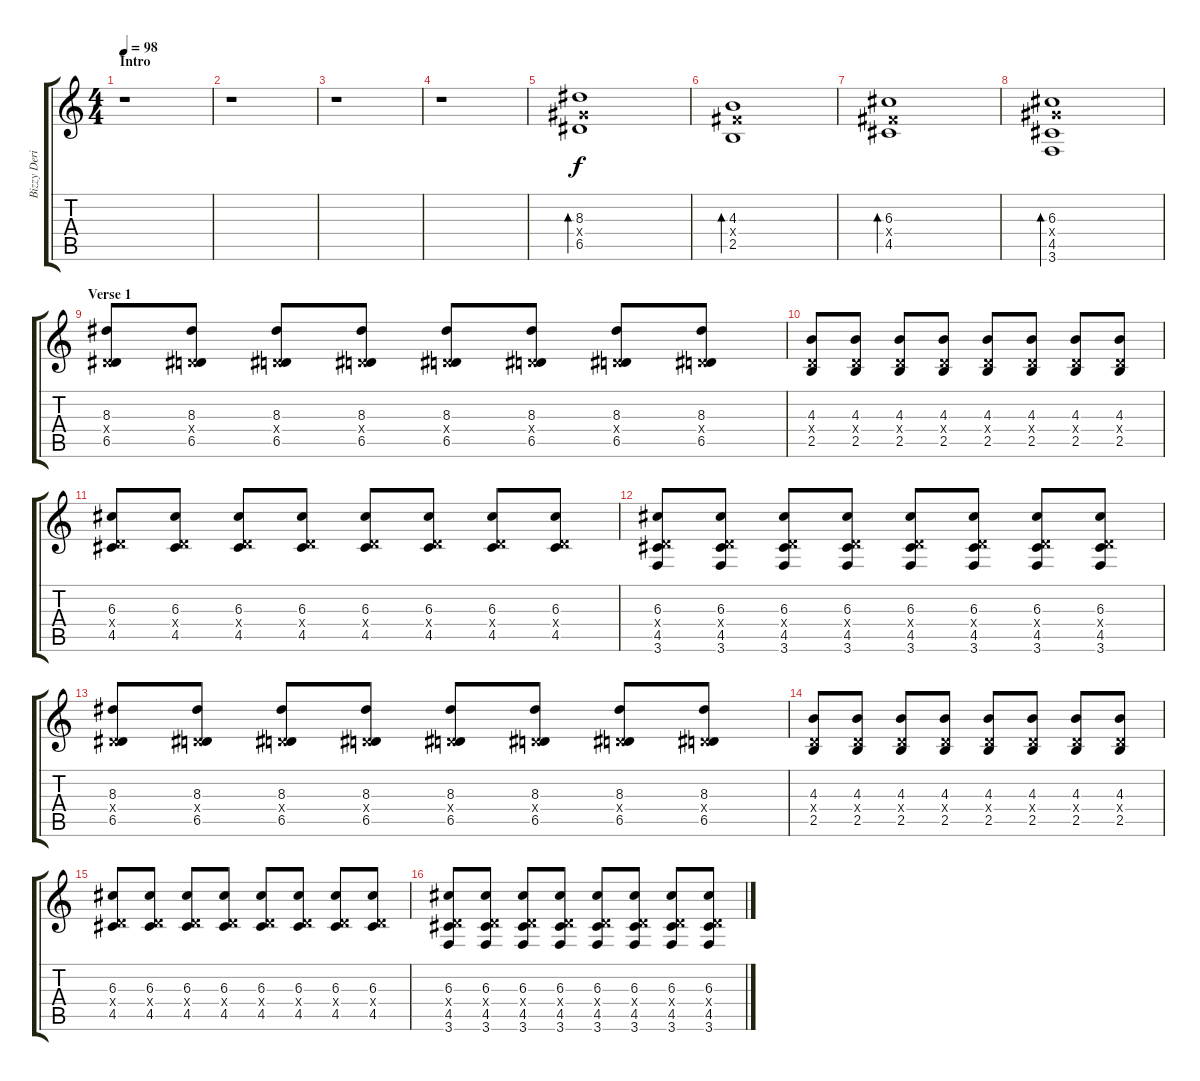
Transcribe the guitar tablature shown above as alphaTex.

\track ("Bizzy Derick - Rythm Guitar" "Bizzy Deri") {instrument overdrivenguitar}
\staff {score tabs}
\tuning (E4 B3 G3 D3 A2 D2) {hide}
\ts (4 4)
\section ("" "Intro")
\tempo 98
\clef g2
\ks c
r.1{dy f instrument overdrivenguitar} |
r.1 |
r.1 |
r.1 |
(8.3 6.4{x} 6.5).1{bd 240} |
(4.3 4.4{x} 2.5).1{bd 240} |
(6.3 4.4{x} 4.5).1{bd 240} |
(6.3 6.4{x} 4.5 3.6).1{bd 240} |
\section ("" "Verse 1")
(8.3 0.4{x} 6.5).8 (8.3 0.4{x} 6.5).8 (8.3 0.4{x} 6.5).8 (8.3 0.4{x} 6.5).8 (8.3 0.4{x} 6.5).8 (8.3 0.4{x} 6.5).8 (8.3 0.4{x} 6.5).8 (8.3 0.4{x} 6.5).8 |
(4.3 0.4{x} 2.5).8 (4.3 0.4{x} 2.5).8 (4.3 0.4{x} 2.5).8 (4.3 0.4{x} 2.5).8 (4.3 0.4{x} 2.5).8 (4.3 0.4{x} 2.5).8 (4.3 0.4{x} 2.5).8 (4.3 0.4{x} 2.5).8 |
(6.3 0.4{x} 4.5).8 (6.3 0.4{x} 4.5).8 (6.3 0.4{x} 4.5).8 (6.3 0.4{x} 4.5).8 (6.3 0.4{x} 4.5).8 (6.3 0.4{x} 4.5).8 (6.3 0.4{x} 4.5).8 (6.3 0.4{x} 4.5).8 |
(6.3 0.4{x} 4.5 3.6).8 (6.3 0.4{x} 4.5 3.6).8 (6.3 0.4{x} 4.5 3.6).8 (6.3 0.4{x} 4.5 3.6).8 (6.3 0.4{x} 4.5 3.6).8 (6.3 0.4{x} 4.5 3.6).8 (6.3 0.4{x} 4.5 3.6).8 (6.3 0.4{x} 4.5 3.6).8 |
(8.3 0.4{x} 6.5).8 (8.3 0.4{x} 6.5).8 (8.3 0.4{x} 6.5).8 (8.3 0.4{x} 6.5).8 (8.3 0.4{x} 6.5).8 (8.3 0.4{x} 6.5).8 (8.3 0.4{x} 6.5).8 (8.3 0.4{x} 6.5).8 |
(4.3 0.4{x} 2.5).8 (4.3 0.4{x} 2.5).8 (4.3 0.4{x} 2.5).8 (4.3 0.4{x} 2.5).8 (4.3 0.4{x} 2.5).8 (4.3 0.4{x} 2.5).8 (4.3 0.4{x} 2.5).8 (4.3 0.4{x} 2.5).8 |
(6.3 0.4{x} 4.5).8 (6.3 0.4{x} 4.5).8 (6.3 0.4{x} 4.5).8 (6.3 0.4{x} 4.5).8 (6.3 0.4{x} 4.5).8 (6.3 0.4{x} 4.5).8 (6.3 0.4{x} 4.5).8 (6.3 0.4{x} 4.5).8 |
(6.3 0.4{x} 4.5 3.6).8 (6.3 0.4{x} 4.5 3.6).8 (6.3 0.4{x} 4.5 3.6).8 (6.3 0.4{x} 4.5 3.6).8 (6.3 0.4{x} 4.5 3.6).8 (6.3 0.4{x} 4.5 3.6).8 (6.3 0.4{x} 4.5 3.6).8 (6.3 0.4{x} 4.5 3.6).8
